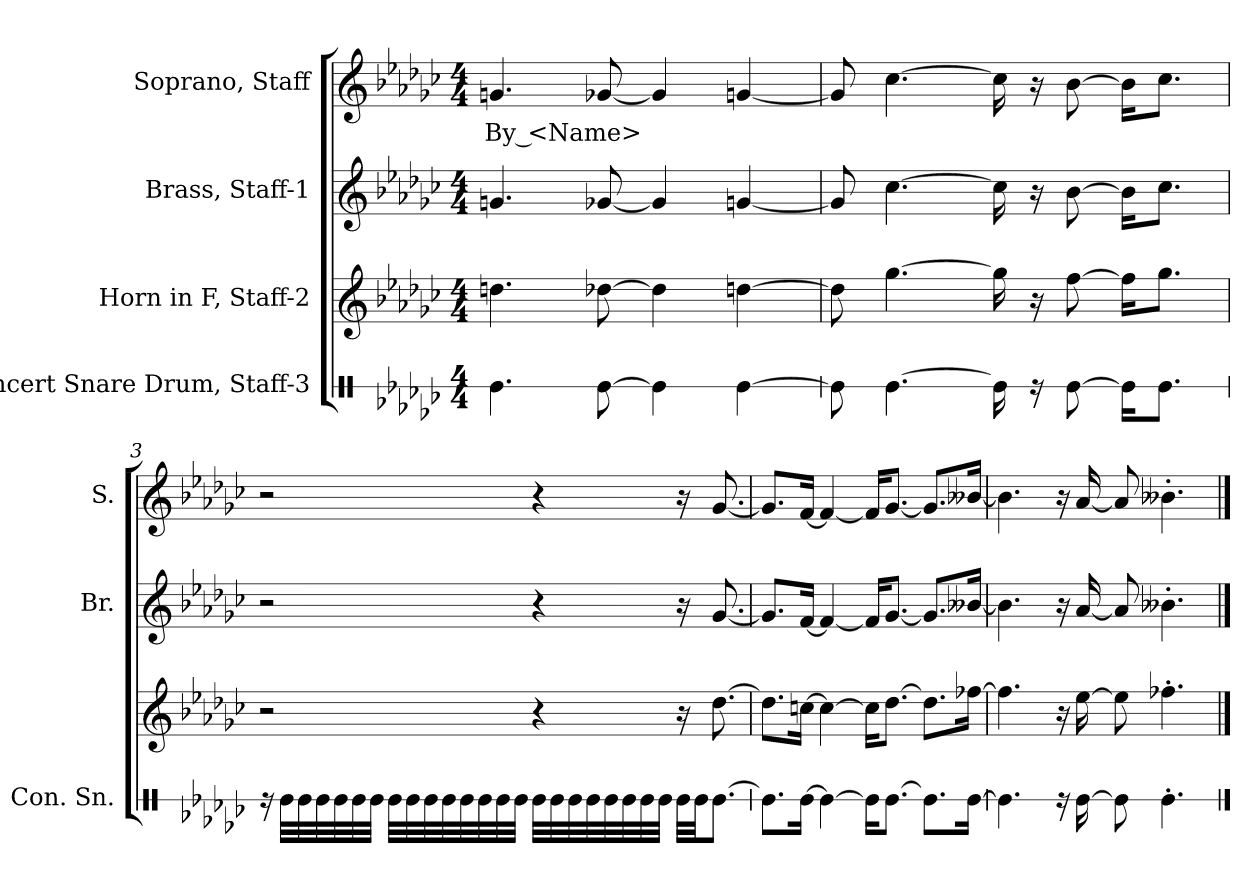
**kern	**kern	**kern	**kern	**text
*part4	*part3	*part2	*part1	*part1
*staff4	*staff3	*staff2	*staff1	*staff1
*I"Concert Snare Drum, Staff-3	*I"Horn in F, Staff-2	*I"Brass, Staff-1	*I"Soprano, Staff	*
*I'Con. Sn.	*	*I'Br.	*I'S.	*
*stria1	*	*	*	*
*clefX	*clefG2	*clefG2	*clefG2	*
*	*ITrd4c7	*	*	*
*k[b-e-a-d-g-c-]	*k[b-e-a-d-g-c-f-]	*k[b-e-a-d-g-c-]	*k[b-e-a-d-g-c-]	*
*M4/4	*M4/4	*M4/4	*M4/4	*
=1	=1	=1	=1	=1
!	!	!	!	!LO:LY:b
4.Re\	4.gn\	4.gn/	4.gn/	By <Name>
[8Re\	[8g-X\	[8g-X/	[8g-X/	.
4Re\]	4g-\]	4g-/]	4g-/]	.
[4Re\	[4gn\	[4gn/	[4gn/	.
=2	=2	=2	=2	=2
8Re\]	8g\]	8g/]	8g/]	.
[4.Re\	[4.cc-\	[4.cc-\	[4.cc-\	.
16Re\]	16cc-\]	16cc-\]	16cc-\]	.
16r	16r	16r	16r	.
[8Re\	[8b-\	[8b-\	[8b-\	.
16Re\KL]	16b-\KL]	16b-\KL]	16b-\KL]	.
8.Re\J	8.cc-\J	8.cc-\J	8.cc-\J	.
!!LO:LB:g=z
=3	=3	=3	=3	=3
16r	2r	2r	2r	.
32Re\LLL	.	.	.	.
32Re\	.	.	.	.
32Re\	.	.	.	.
32Re\	.	.	.	.
32Re\	.	.	.	.
32Re\JJJ	.	.	.	.
32Re\LLL	.	.	.	.
32Re\	.	.	.	.
32Re\	.	.	.	.
32Re\	.	.	.	.
32Re\	.	.	.	.
32Re\	.	.	.	.
32Re\	.	.	.	.
32Re\JJJ	.	.	.	.
32Re\LLL	4r	4r	4r	.
32Re\	.	.	.	.
32Re\	.	.	.	.
32Re\	.	.	.	.
32Re\	.	.	.	.
32Re\	.	.	.	.
32Re\	.	.	.	.
32Re\JJJ	.	.	.	.
32Re\LLL	16r	16r	16r	.
32Re\JJ	.	.	.	.
[8.Re\J	[8.g-\	[8.g-/	[8.g-/	.
=4	=4	=4	=4	=4
8.Re\L]	8.g-\L]	8.g-/L]	8.g-/L]	.
[16Re\Jk	[16fn\Jk	[16f/Jk	[16f/Jk	.
4Re\_	4f\_	4f/_	4f/_	.
16Re\KL]	16f\KL]	16f/KL]	16f/KL]	.
[8.Re\J	[8.g-\J	[8.g-/J	[8.g-/J	.
8.Re\L]	8.g-\L]	8.g-/L]	8.g-/L]	.
[16Re\Jk	[16b--X\Jk	[16b--X/Jk	[16b--X/Jk	.
!!LO:LB:g=z
=5	=5	=5	=5	=5
4.Re\]	4.b--\]	4.b--\]	4.b--\]	.
16r	16r	16r	16r	.
[16Re\	[16a-\	[16a-/	[16a-/	.
8Re\]	8a-\]	8a-/]	8a-/]	.
4.Re'\	4.b--X'\	4.b--X'\	4.b--X'\	.
==	==	==	==	==
*-	*-	*-	*-	*-
